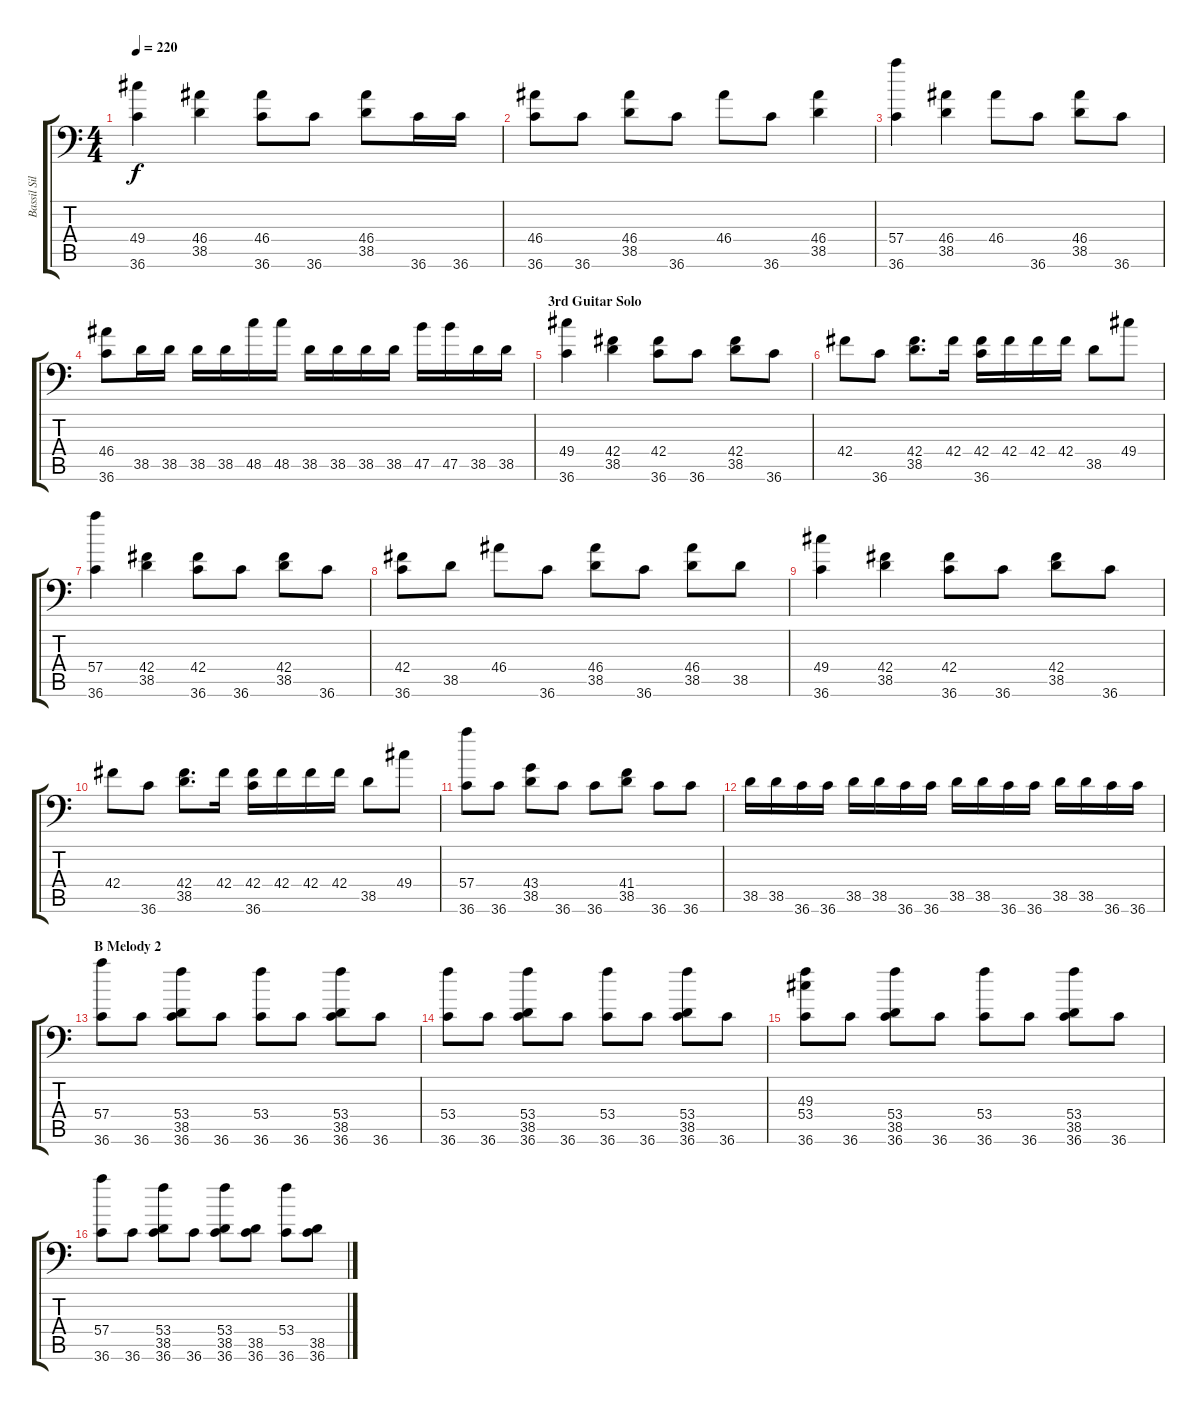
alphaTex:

\track ("Bassil Silver-Hajo" "Bassil Sil") {instrument acousticgrandpiano}
\staff {score tabs}
\tuning (C-1 C-1 C-1 C-1 C-1 C-1) {hide}
\ts (4 4)
\tempo 220
\clef f4
\ks c
(49.4 36.6).4{dy f} (46.4 38.5).4 (46.4 36.6).8 36.6.8 (46.4 38.5).8 36.6.16 36.6.16 |
(46.4 36.6).8 36.6.8 (46.4 38.5).8 36.6.8 46.4.8 36.6.8 (46.4 38.5).4 |
(57.4 36.6).4 (46.4 38.5).4 46.4.8 36.6.8 (46.4 38.5).8 36.6.8 |
(46.4 36.6).8 38.5.16 38.5.16 38.5.16 38.5.16 48.5.16 48.5.16 38.5.16 38.5.16 38.5.16 38.5.16 47.5.16 47.5.16 38.5.16 38.5.16 |
\section ("" "3rd Guitar Solo")
(49.4 36.6).4 (42.4 38.5).4 (42.4 36.6).8 36.6.8 (42.4 38.5).8 36.6.8 |
42.4.8 36.6.8 (42.4 38.5).8{d} 42.4.16 (42.4 36.6).16 42.4.16 42.4.16 42.4.16 38.5.8 49.4.8 |
(57.4 36.6).4 (42.4 38.5).4 (42.4 36.6).8 36.6.8 (42.4 38.5).8 36.6.8 |
(42.4 36.6).8 38.5.8 46.4.8 36.6.8 (46.4 38.5).8 36.6.8 (46.4 38.5).8 38.5.8 |
(49.4 36.6).4 (42.4 38.5).4 (42.4 36.6).8 36.6.8 (42.4 38.5).8 36.6.8 |
42.4.8 36.6.8 (42.4 38.5).8{d} 42.4.16 (42.4 36.6).16 42.4.16 42.4.16 42.4.16 38.5.8 49.4.8 |
(57.4 36.6).8 36.6.8 (43.4 38.5).8 36.6.8 36.6.8 (41.4 38.5).8 36.6.8 36.6.8 |
38.5.16 38.5.16 36.6.16 36.6.16 38.5.16 38.5.16 36.6.16 36.6.16 38.5.16 38.5.16 36.6.16 36.6.16 38.5.16 38.5.16 36.6.16 36.6.16 |
\section ("" "B Melody 2")
(57.4 36.6).8 36.6.8 (53.4 38.5 36.6).8 36.6.8 (53.4 36.6).8 36.6.8 (53.4 38.5 36.6).8 36.6.8 |
(53.4 36.6).8 36.6.8 (53.4 38.5 36.6).8 36.6.8 (53.4 36.6).8 36.6.8 (53.4 38.5 36.6).8 36.6.8 |
(49.3 53.4 36.6).8 36.6.8 (53.4 38.5 36.6).8 36.6.8 (53.4 36.6).8 36.6.8 (53.4 38.5 36.6).8 36.6.8 |
(57.4 36.6).8 36.6.8 (53.4 38.5 36.6).8 36.6.8 (53.4 38.5 36.6).8 (38.5 36.6).8 (53.4 36.6).8 (38.5 36.6).8
